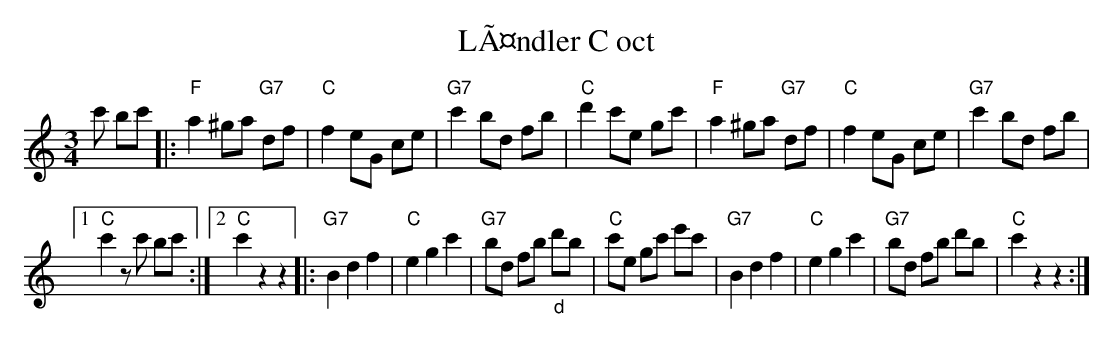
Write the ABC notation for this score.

X:1
T:LÃ¤ndler C oct
M:3/4
L:1/8
K:Cmaj
c' bc' |: "F"a2 ^ga "G7"df | "C"f2 eG ce | "G7"c'2 bd fb | "C"d'2c'e gc' | "F"a2 ^ga "G7"df | "C"f2 eG ce | "G7"c'2 bd fb |1
"C"c'2 zc' bc' :|2 "C"c'2 z2z2 |: "G7"B2d2f2 | "C"e2g2c'2 | "G7"bd fb "_d"d'b | "C"c'e gc' e'c' | "G7"B2d2f2 | "C"e2g2c'2 | "G7"bd fb d'b | "C"c'2z2z2 :|
